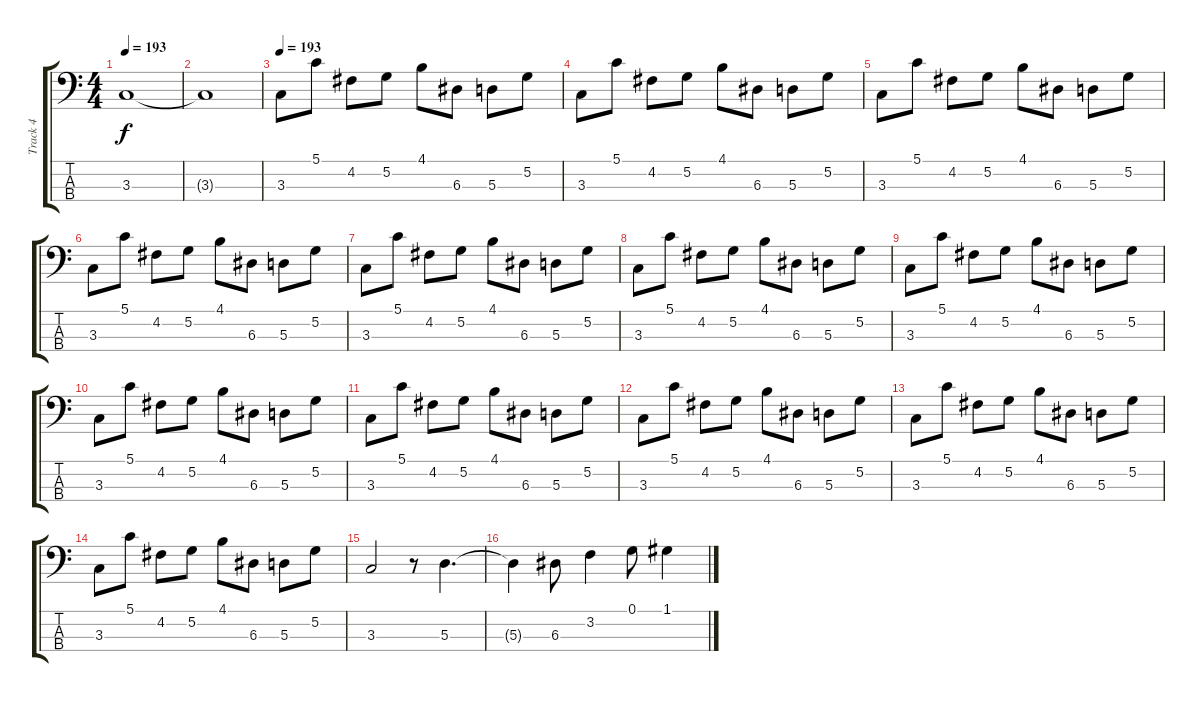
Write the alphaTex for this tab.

\track ("Track 4" "Track 4") {instrument synthbass2}
\staff {score tabs}
\tuning (G2 D2 A1 E1) {hide}
\ts (4 4)
\tempo 193
\clef f4
\ks c
3.3{t}.1{dy f} |
3.3{t}.1 |
\tempo 193
3.3.8{balance 8 instrument synthbass2} 5.1.8 4.2.8 5.2.8 4.1.8 6.3.8 5.3.8 5.2.8 |
3.3.8 5.1.8 4.2.8 5.2.8 4.1.8 6.3.8 5.3.8 5.2.8 |
3.3.8 5.1.8 4.2.8 5.2.8 4.1.8 6.3.8 5.3.8 5.2.8 |
3.3.8 5.1.8 4.2.8 5.2.8 4.1.8 6.3.8 5.3.8 5.2.8 |
3.3.8 5.1.8 4.2.8 5.2.8 4.1.8 6.3.8 5.3.8 5.2.8 |
3.3.8 5.1.8 4.2.8 5.2.8 4.1.8 6.3.8 5.3.8 5.2.8 |
3.3.8 5.1.8 4.2.8 5.2.8 4.1.8 6.3.8 5.3.8 5.2.8 |
3.3.8 5.1.8 4.2.8 5.2.8 4.1.8 6.3.8 5.3.8 5.2.8 |
3.3.8 5.1.8 4.2.8 5.2.8 4.1.8 6.3.8 5.3.8 5.2.8 |
3.3.8 5.1.8 4.2.8 5.2.8 4.1.8 6.3.8 5.3.8 5.2.8 |
3.3.8 5.1.8 4.2.8 5.2.8 4.1.8 6.3.8 5.3.8 5.2.8 |
3.3.8 5.1.8 4.2.8 5.2.8 4.1.8 6.3.8 5.3.8 5.2.8 |
3.3.2 r.8 5.3.4{d} |
5.3{t}.4 6.3.8 3.2.4 0.1.8 1.1.4
